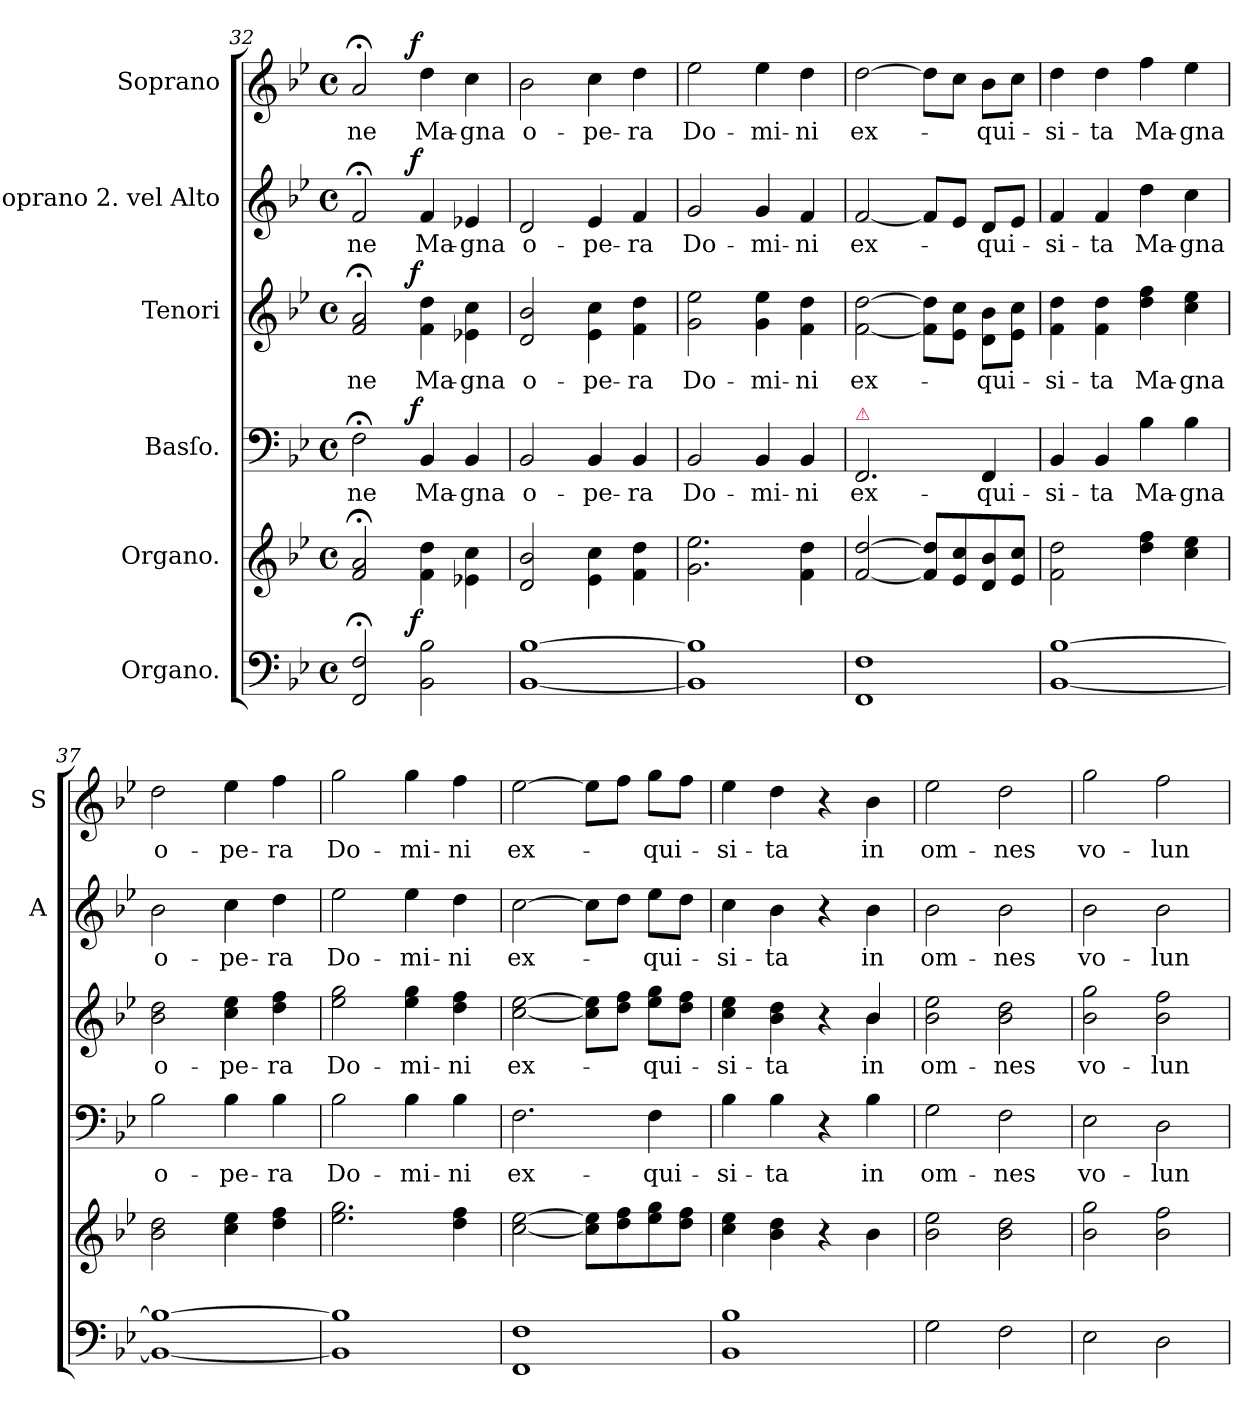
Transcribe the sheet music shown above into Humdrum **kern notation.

**kern	**kern	**dynam	**kern	**text	**dynam	**kern	**text	**dynam	**kern	**text	**dynam	**kern	**text	**dynam
*part6	*part5	*part5	*part4	*part4	*part4	*part3	*part3	*part3	*part2	*part2	*part2	*part1	*part1	*part1
*staff6	*staff5	*staff5	*staff4	*staff4	*staff4	*staff3	*staff3	*staff3	*staff2	*staff2	*staff2	*staff1	*staff1	*staff1
*I"Organo.	*I"Organo.	*	*I"Basſo.	*	*	*I"Tenori	*	*	*I"Soprano 2. vel Alto	*	*	*I"Soprano	*	*
*	*	*	*	*	*	*	*	*	*I'A	*	*	*I'S	*	*
*clefF4	*clefG2	*	*clefF4	*	*	*clefG2	*	*	*clefG2	*	*	*clefG2	*	*
*	*	*	*	*	*	*ITrd8c12	*	*	*	*	*	*	*	*
*k[b-e-]	*k[b-e-]	*	*k[b-e-]	*	*	*k[b-e-]	*	*	*k[b-e-]	*	*	*k[b-e-]	*	*
*M4/4	*M4/4	*	*M4/4	*	*	*M4/4	*	*	*M4/4	*	*	*M4/4	*	*
*met(c)	*met(c)	*	*met(c)	*	*	*met(c)	*	*	*met(c)	*	*	*met(c)	*	*
=32	=32	=32	=32	=32	=32	=32	=32	=32	=32	=32	=32	=32	=32	=32
!	!	!	!	!LO:LY:i	!	!	!	!	!	!LO:LY:i	!	!	!	!
2FF;</ 2F;</	2f;</ 2a;</	.	2F;<\	-ne	.	2F;</ 2A;</	-ne	.	2f;</	-ne	.	2a;</	-ne	.
!	!	!LO:DY:rj	!	!LO:LY:i	!LO:DY:b:rj	!	!	!LO:DY:b:rj	!	!LO:LY:i	!LO:DY:b:rj	!	!	!LO:DY:b:rj
2BB-\ 2B-\	4f\ 4dd\	f	4BB-/	Ma-	f	4F\ 4d\	Ma-	f	4f/	Ma-	f	4dd\	Ma-	f
!	!	!	!	!LO:LY:i	!	!	!	!	!	!LO:LY:i	!	!	!	!
.	4e-X\ 4cc\	.	4BB-/	-gna	.	4E-X\ 4c\	-gna	.	4e-X/	-gna	.	4cc\	-gna	.
=33	=33	=33	=33	=33	=33	=33	=33	=33	=33	=33	=33	=33	=33	=33
!	!	!	!	!LO:LY:i	!	!	!	!	!	!LO:LY:i	!	!	!	!
[1BB- [1B-	2d/ 2b-/	.	2BB-/	o-	.	2D/ 2B-/	o-	.	2d/	o-	.	2b-\	o-	.
!	!	!	!	!LO:LY:i	!	!	!	!	!	!LO:LY:i	!	!	!	!
.	4e-\ 4cc\	.	4BB-/	-pe-	.	4E-\ 4c\	-pe-	.	4e-/	-pe-	.	4cc\	-pe-	.
!	!	!	!	!LO:LY:i	!	!	!	!	!	!LO:LY:i	!	!	!	!
.	4f\ 4dd\	.	4BB-/	-ra	.	4F\ 4d\	-ra	.	4f/	-ra	.	4dd\	-ra	.
=34	=34	=34	=34	=34	=34	=34	=34	=34	=34	=34	=34	=34	=34	=34
!	!	!	!	!LO:LY:i	!	!	!	!	!	!LO:LY:i	!	!	!	!
1BB-] 1B-]	2.g\ 2.ee-\	.	2BB-/	Do-	.	2G\ 2e-\	Do-	.	2g/	Do-	.	2ee-\	Do-	.
!	!	!	!	!LO:LY:i	!	!	!	!	!	!LO:LY:i	!	!	!	!
.	.	.	4BB-/	-mi-	.	4G\ 4e-\	-mi-	.	4g/	-mi-	.	4ee-\	-mi-	.
!	!	!	!	!LO:LY:i	!	!	!	!	!	!LO:LY:i	!	!	!	!
.	4f\ 4dd\	.	4BB-/	-ni	.	4F\ 4d\	-ni	.	4f/	-ni	.	4dd\	-ni	.
=35	=35	=35	=35	=35	=35	=35	=35	=35	=35	=35	=35	=35	=35	=35
!	!	!	!LO:TX:a:color=crimson:t=⚠	!	!	!	!	!	!	!	!	!	!	!
!	!	!	!	!LO:LY:i	!	!	!	!	!	!LO:LY:i	!	!	!	!
1FF 1F	[2f/ [2dd/	.	2.FF/	ex-	.	[2F\ [2d\	ex-	.	[2f/	ex-	.	[2dd\	ex-	.
.	8f]/ 8dd]/L	.	.	.	.	8F]\ 8d]\L	.	.	8f/L]	.	.	8dd\L]	.	.
.	8e-/ 8cc/	.	.	.	.	8E-\ 8c\J	.	.	8e-/J	.	.	8cc\J	.	.
!	!	!	!	!LO:LY:i	!	!	!	!	!	!LO:LY:i	!	!	!	!
.	8d/ 8b-/	.	4FF/	-qui-	.	8D\ 8B-\L	-qui-	.	8d/L	-qui-	.	8b-\L	-qui-	.
.	8e-/ 8cc/J	.	.	.	.	8E-\ 8c\J	.	.	8e-/J	.	.	8cc\J	.	.
=36	=36	=36	=36	=36	=36	=36	=36	=36	=36	=36	=36	=36	=36	=36
!	!	!	!	!LO:LY:i	!	!	!	!	!	!LO:LY:i	!	!	!	!
[1BB- [1B-	2f\ 2dd\	.	4BB-/	-si-	.	4F\ 4d\	-si-	.	4f/	-si-	.	4dd\	-si-	.
!	!	!	!	!LO:LY:i	!	!	!	!	!	!LO:LY:i	!	!	!	!
.	.	.	4BB-/	-ta	.	4F\ 4d\	-ta	.	4f/	-ta	.	4dd\	-ta	.
!	!	!	!	!LO:LY:i	!	!	!	!	!	!LO:LY:i	!	!	!	!
.	4dd\ 4ff\	.	4B-\	Ma-	.	4d\ 4f\	Ma-	.	4dd\	Ma-	.	4ff\	Ma-	.
!	!	!	!	!LO:LY:i	!	!	!	!	!	!LO:LY:i	!	!	!	!
.	4cc\ 4ee-\	.	4B-\	-gna	.	4c\ 4e-\	-gna	.	4cc\	-gna	.	4ee-\	-gna	.
=37	=37	=37	=37	=37	=37	=37	=37	=37	=37	=37	=37	=37	=37	=37
!	!	!	!	!LO:LY:i	!	!	!	!	!	!LO:LY:i	!	!	!	!
1BB-_ 1B-_	2b-\ 2dd\	.	2B-\	o-	.	2B-\ 2d\	o-	.	2b-\	o-	.	2dd\	o-	.
!	!	!	!	!LO:LY:i	!	!	!	!	!	!LO:LY:i	!	!	!	!
.	4cc\ 4ee-\	.	4B-\	-pe-	.	4c\ 4e-\	-pe-	.	4cc\	-pe-	.	4ee-\	-pe-	.
!	!	!	!	!LO:LY:i	!	!	!	!	!	!LO:LY:i	!	!	!	!
.	4dd\ 4ff\	.	4B-\	-ra	.	4d\ 4f\	-ra	.	4dd\	-ra	.	4ff\	-ra	.
=38	=38	=38	=38	=38	=38	=38	=38	=38	=38	=38	=38	=38	=38	=38
!	!	!	!	!LO:LY:i	!	!	!	!	!	!LO:LY:i	!	!	!	!
1BB-] 1B-]	2.ee-\ 2.gg\	.	2B-\	Do-	.	2e-\ 2g\	Do-	.	2ee-\	Do-	.	2gg\	Do-	.
!	!	!	!	!LO:LY:i	!	!	!	!	!	!LO:LY:i	!	!	!	!
.	.	.	4B-\	-mi-	.	4e-\ 4g\	-mi-	.	4ee-\	-mi-	.	4gg\	-mi-	.
!	!	!	!	!LO:LY:i	!	!	!	!	!	!LO:LY:i	!	!	!	!
.	4dd\ 4ff\	.	4B-\	-ni	.	4d\ 4f\	-ni	.	4dd\	-ni	.	4ff\	-ni	.
=39	=39	=39	=39	=39	=39	=39	=39	=39	=39	=39	=39	=39	=39	=39
!	!	!	!	!LO:LY:i	!	!	!	!	!	!LO:LY:i	!	!	!	!
1FF 1F	[2cc\ [2ee-\	.	2.F\	ex-	.	[2c\ [2e-\	ex-	.	[2cc\	ex-	.	[2ee-\	ex-	.
.	8cc]\ 8ee-]\L	.	.	.	.	8c]\ 8e-]\L	.	.	8cc\L]	.	.	8ee-\L]	.	.
.	8dd\ 8ff\	.	.	.	.	8d\ 8f\J	.	.	8dd\J	.	.	8ff\J	.	.
!	!	!	!	!LO:LY:i	!	!	!	!	!	!LO:LY:i	!	!	!	!
.	8ee-\ 8gg\	.	4F\	-qui-	.	8e-\ 8g\L	-qui-	.	8ee-\L	-qui-	.	8gg\L	-qui-	.
.	8dd\ 8ff\J	.	.	.	.	8d\ 8f\J	.	.	8dd\J	.	.	8ff\J	.	.
=40	=40	=40	=40	=40	=40	=40	=40	=40	=40	=40	=40	=40	=40	=40
!	!	!	!	!LO:LY:i	!	!	!	!	!	!LO:LY:i	!	!	!	!
*	*	*	*	*	*	*^	*	*	*	*	*	*	*	*
1BB- 1B-	4cc\ 4ee-\	.	4B-\	-si-	.	4c\ 4e-\	2ryy	-si-	.	4cc\	-si-	.	4ee-\	-si-	.
!	!	!	!	!LO:LY:i	!	!	!	!	!	!	!LO:LY:i	!	!	!	!
.	4b-\ 4dd\	.	4B-\	-ta	.	4B-\ 4d\	.	-ta	.	4b-\	-ta	.	4dd\	-ta	.
.	4r	.	4r	.	.	4r	4ryy	.	.	4r	.	.	4r	.	.
!	!	!	!	!LO:LY:i	!	!	!	!	!	!	!LO:LY:i	!	!	!	!
.	4b-\	.	4B-\	in	.	4B-/	4B-\	in	.	4b-\	in	.	4b-\	in	.
=41	=41	=41	=41	=41	=41	=41	=41	=41	=41	=41	=41	=41	=41	=41	=41
!	!	!	!	!LO:LY:i	!	!	!	!	!	!	!LO:LY:i	!	!	!	!
*	*	*	*	*	*	*v	*v	*	*	*	*	*	*	*	*
2G\	2b-\ 2ee-\	.	2G\	om-	.	2B-\ 2e-\	om-	.	2b-\	om-	.	2ee-\	om-	.
!	!	!	!	!LO:LY:i	!	!	!	!	!	!LO:LY:i	!	!	!	!
2F\	2b-\ 2dd\	.	2F\	-nes	.	2B-\ 2d\	-nes	.	2b-\	-nes	.	2dd\	-nes	.
=42	=42	=42	=42	=42	=42	=42	=42	=42	=42	=42	=42	=42	=42	=42
!	!	!	!	!LO:LY:i	!	!	!	!	!	!LO:LY:i	!	!	!	!
2E-\	2b-\ 2gg\	.	2E-\	vo-	.	2B-\ 2g\	vo-	.	2b-\	vo-	.	2gg\	vo-	.
!	!	!	!	!LO:LY:i	!	!	!	!	!	!LO:LY:i	!	!	!	!
2D\	2b-\ 2ff\	.	2D\	-lun-	.	2B-\ 2f\	-lun-	.	2b-\	-lun-	.	2ff\	-lun-	.
=	=	=	=	=	=	=	=	=	=	=	=	=	=	=
*-	*-	*-	*-	*-	*-	*-	*-	*-	*-	*-	*-	*-	*-	*-
